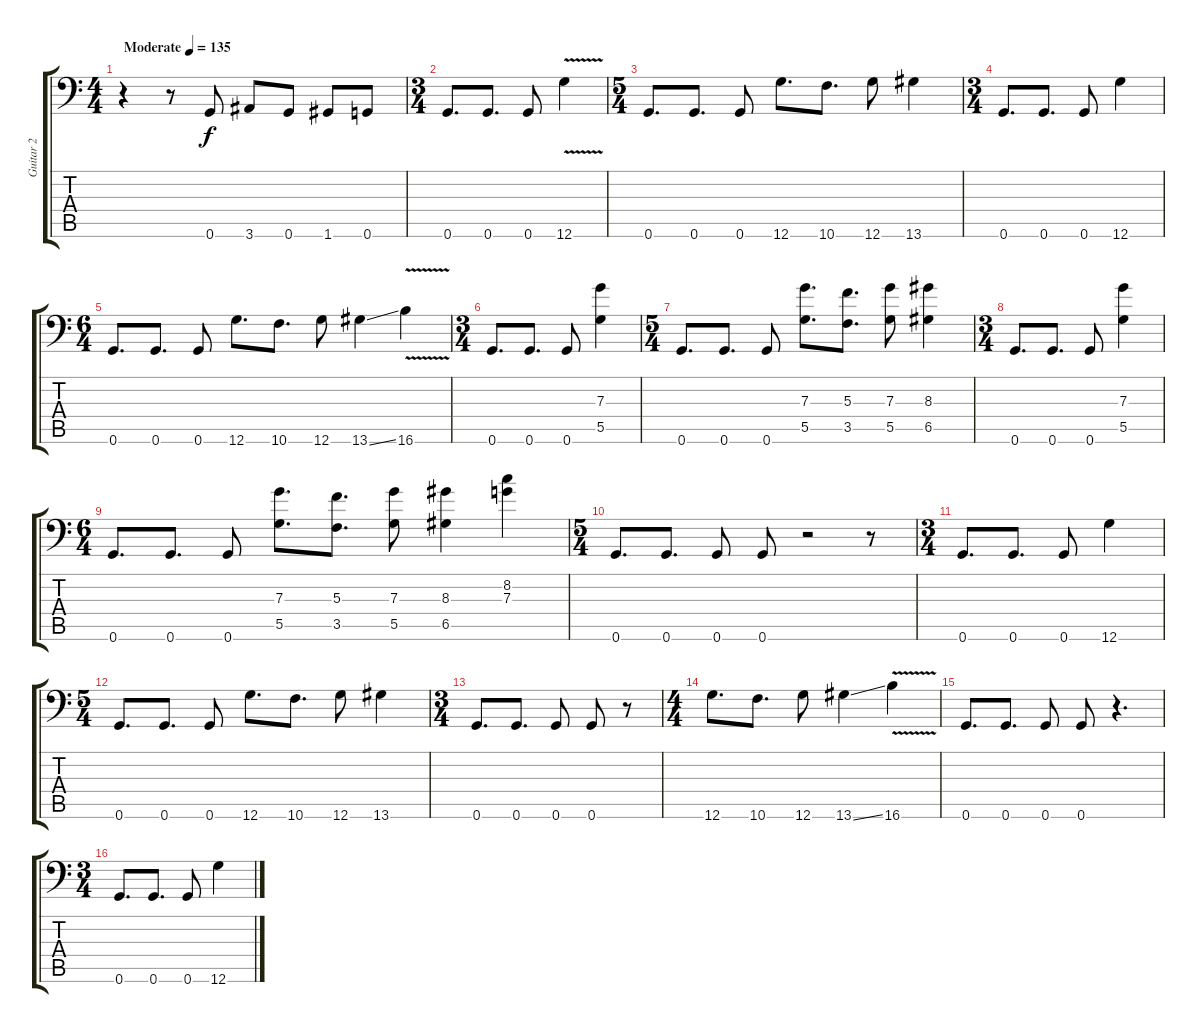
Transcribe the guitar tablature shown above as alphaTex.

\track ("Guitar 2" "Guitar 2") {instrument distortionguitar}
\staff {score tabs}
\tuning (A3 E3 C3 G2 D2 G1) {hide}
\ts (4 4)
\tempo (135 "Moderate")
\clef f4
\ks c
r.4{dy f instrument distortionguitar} r.8 0.6.8 3.6.8 0.6.8 1.6.8 0.6.8 |
\ts (3 4)
0.6.8{d} 0.6.8{d} 0.6.8 12.6{v}.4 |
\ts (5 4)
0.6.8{d} 0.6.8{d} 0.6.8 12.6.8{d} 10.6.8{d} 12.6.8 13.6.4 |
\ts (3 4)
0.6.8{d} 0.6.8{d} 0.6.8 12.6.4 |
\ts (6 4)
0.6.8{d} 0.6.8{d} 0.6.8 12.6.8{d} 10.6.8{d} 12.6.8 13.6{ss}.4 16.6{v}.4 |
\ts (3 4)
0.6.8{d} 0.6.8{d} 0.6.8 (7.3 5.5).4 |
\ts (5 4)
0.6.8{d} 0.6.8{d} 0.6.8 (7.3 5.5).8{d} (5.3 3.5).8{d} (7.3 5.5).8 (8.3 6.5).4 |
\ts (3 4)
0.6.8{d} 0.6.8{d} 0.6.8 (7.3 5.5).4 |
\ts (6 4)
0.6.8{d} 0.6.8{d} 0.6.8 (7.3 5.5).8{d} (5.3 3.5).8{d} (7.3 5.5).8 (8.3 6.5).4 (8.2 7.3).4 |
\ts (5 4)
0.6.8{d} 0.6.8{d} 0.6.8 0.6.8 r.2 r.8 |
\ts (3 4)
0.6.8{d} 0.6.8{d} 0.6.8 12.6.4 |
\ts (5 4)
0.6.8{d} 0.6.8{d} 0.6.8 12.6.8{d} 10.6.8{d} 12.6.8 13.6.4 |
\ts (3 4)
0.6.8{d} 0.6.8{d} 0.6.8 0.6.8 r.8 |
\ts (4 4)
12.6.8{d} 10.6.8{d} 12.6.8 13.6{ss}.4 16.6{v}.4 |
0.6.8{d} 0.6.8{d} 0.6.8 0.6.8 r.4{d} |
\ts (3 4)
0.6.8{d} 0.6.8{d} 0.6.8 12.6.4
